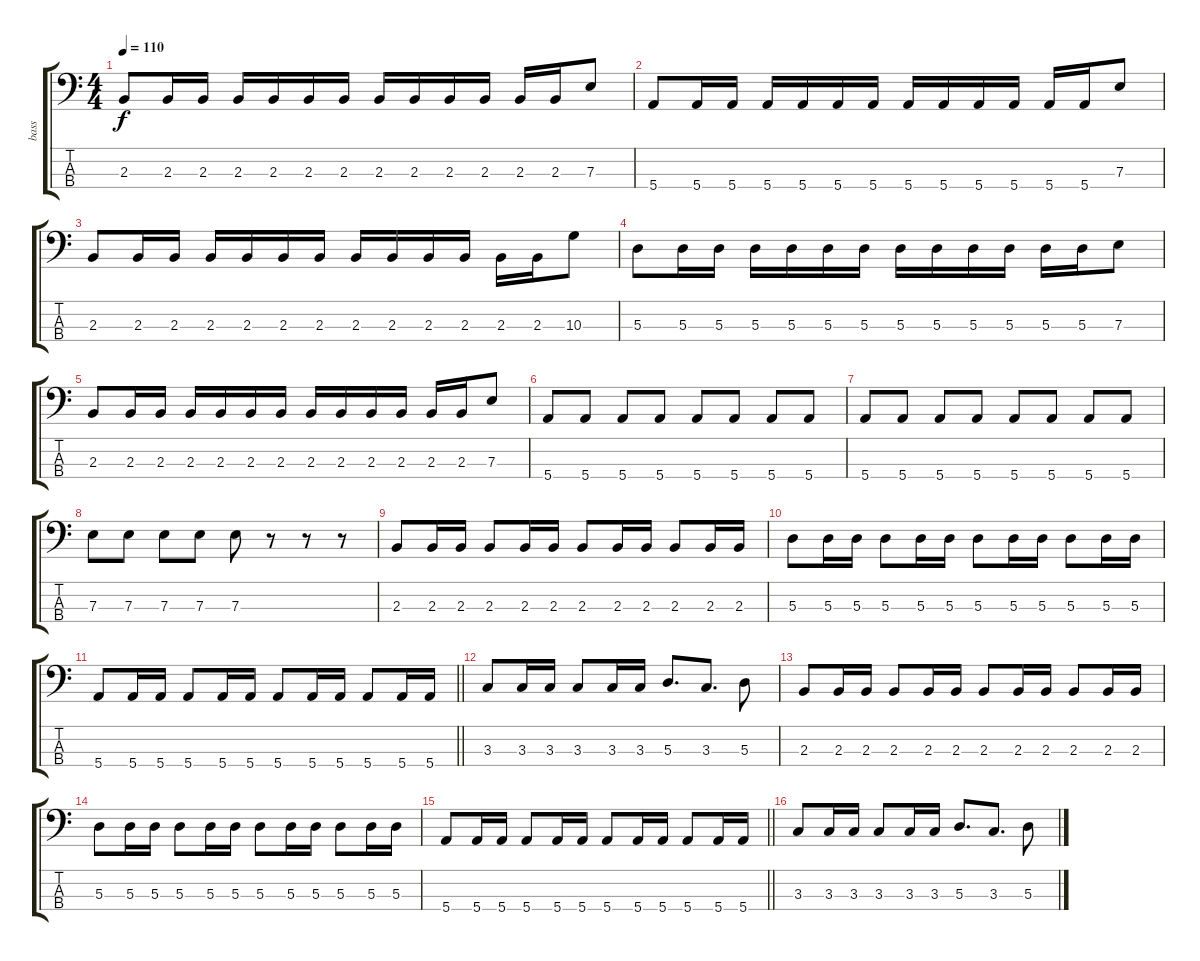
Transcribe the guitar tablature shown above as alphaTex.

\track ("bass" "bass") {instrument electricbasspick}
\staff {score tabs}
\tuning (G2 D2 A1 E1) {hide}
\ts (4 4)
\tempo 110
\clef f4
\ks c
2.3.8{dy f} 2.3.16 2.3.16 2.3.16 2.3.16 2.3.16 2.3.16 2.3.16 2.3.16 2.3.16 2.3.16 2.3.16 2.3.16 7.3.8 |
5.4.8 5.4.16 5.4.16 5.4.16 5.4.16 5.4.16 5.4.16 5.4.16 5.4.16 5.4.16 5.4.16 5.4.16 5.4.16 7.3.8 |
2.3.8 2.3.16 2.3.16 2.3.16 2.3.16 2.3.16 2.3.16 2.3.16 2.3.16 2.3.16 2.3.16 2.3.16 2.3.16 10.3.8 |
5.3.8 5.3.16 5.3.16 5.3.16 5.3.16 5.3.16 5.3.16 5.3.16 5.3.16 5.3.16 5.3.16 5.3.16 5.3.16 7.3.8 |
2.3.8 2.3.16 2.3.16 2.3.16 2.3.16 2.3.16 2.3.16 2.3.16 2.3.16 2.3.16 2.3.16 2.3.16 2.3.16 7.3.8 |
5.4.8 5.4.8 5.4.8 5.4.8 5.4.8 5.4.8 5.4.8 5.4.8 |
5.4.8 5.4.8 5.4.8 5.4.8 5.4.8 5.4.8 5.4.8 5.4.8 |
7.3.8 7.3.8 7.3.8 7.3.8 7.3.8 r.8 r.8 r.8 |
2.3.8 2.3.16 2.3.16 2.3.8 2.3.16 2.3.16 2.3.8 2.3.16 2.3.16 2.3.8 2.3.16 2.3.16 |
5.3.8 5.3.16 5.3.16 5.3.8 5.3.16 5.3.16 5.3.8 5.3.16 5.3.16 5.3.8 5.3.16 5.3.16 |
\barLineRight lightlight
5.4.8 5.4.16 5.4.16 5.4.8 5.4.16 5.4.16 5.4.8 5.4.16 5.4.16 5.4.8 5.4.16 5.4.16 |
3.3.8 3.3.16 3.3.16 3.3.8 3.3.16 3.3.16 5.3.8{d} 3.3.8{d} 5.3.8 |
2.3.8 2.3.16 2.3.16 2.3.8 2.3.16 2.3.16 2.3.8 2.3.16 2.3.16 2.3.8 2.3.16 2.3.16 |
5.3.8 5.3.16 5.3.16 5.3.8 5.3.16 5.3.16 5.3.8 5.3.16 5.3.16 5.3.8 5.3.16 5.3.16 |
\barLineRight lightlight
5.4.8 5.4.16 5.4.16 5.4.8 5.4.16 5.4.16 5.4.8 5.4.16 5.4.16 5.4.8 5.4.16 5.4.16 |
3.3.8 3.3.16 3.3.16 3.3.8 3.3.16 3.3.16 5.3.8{d} 3.3.8{d} 5.3.8
